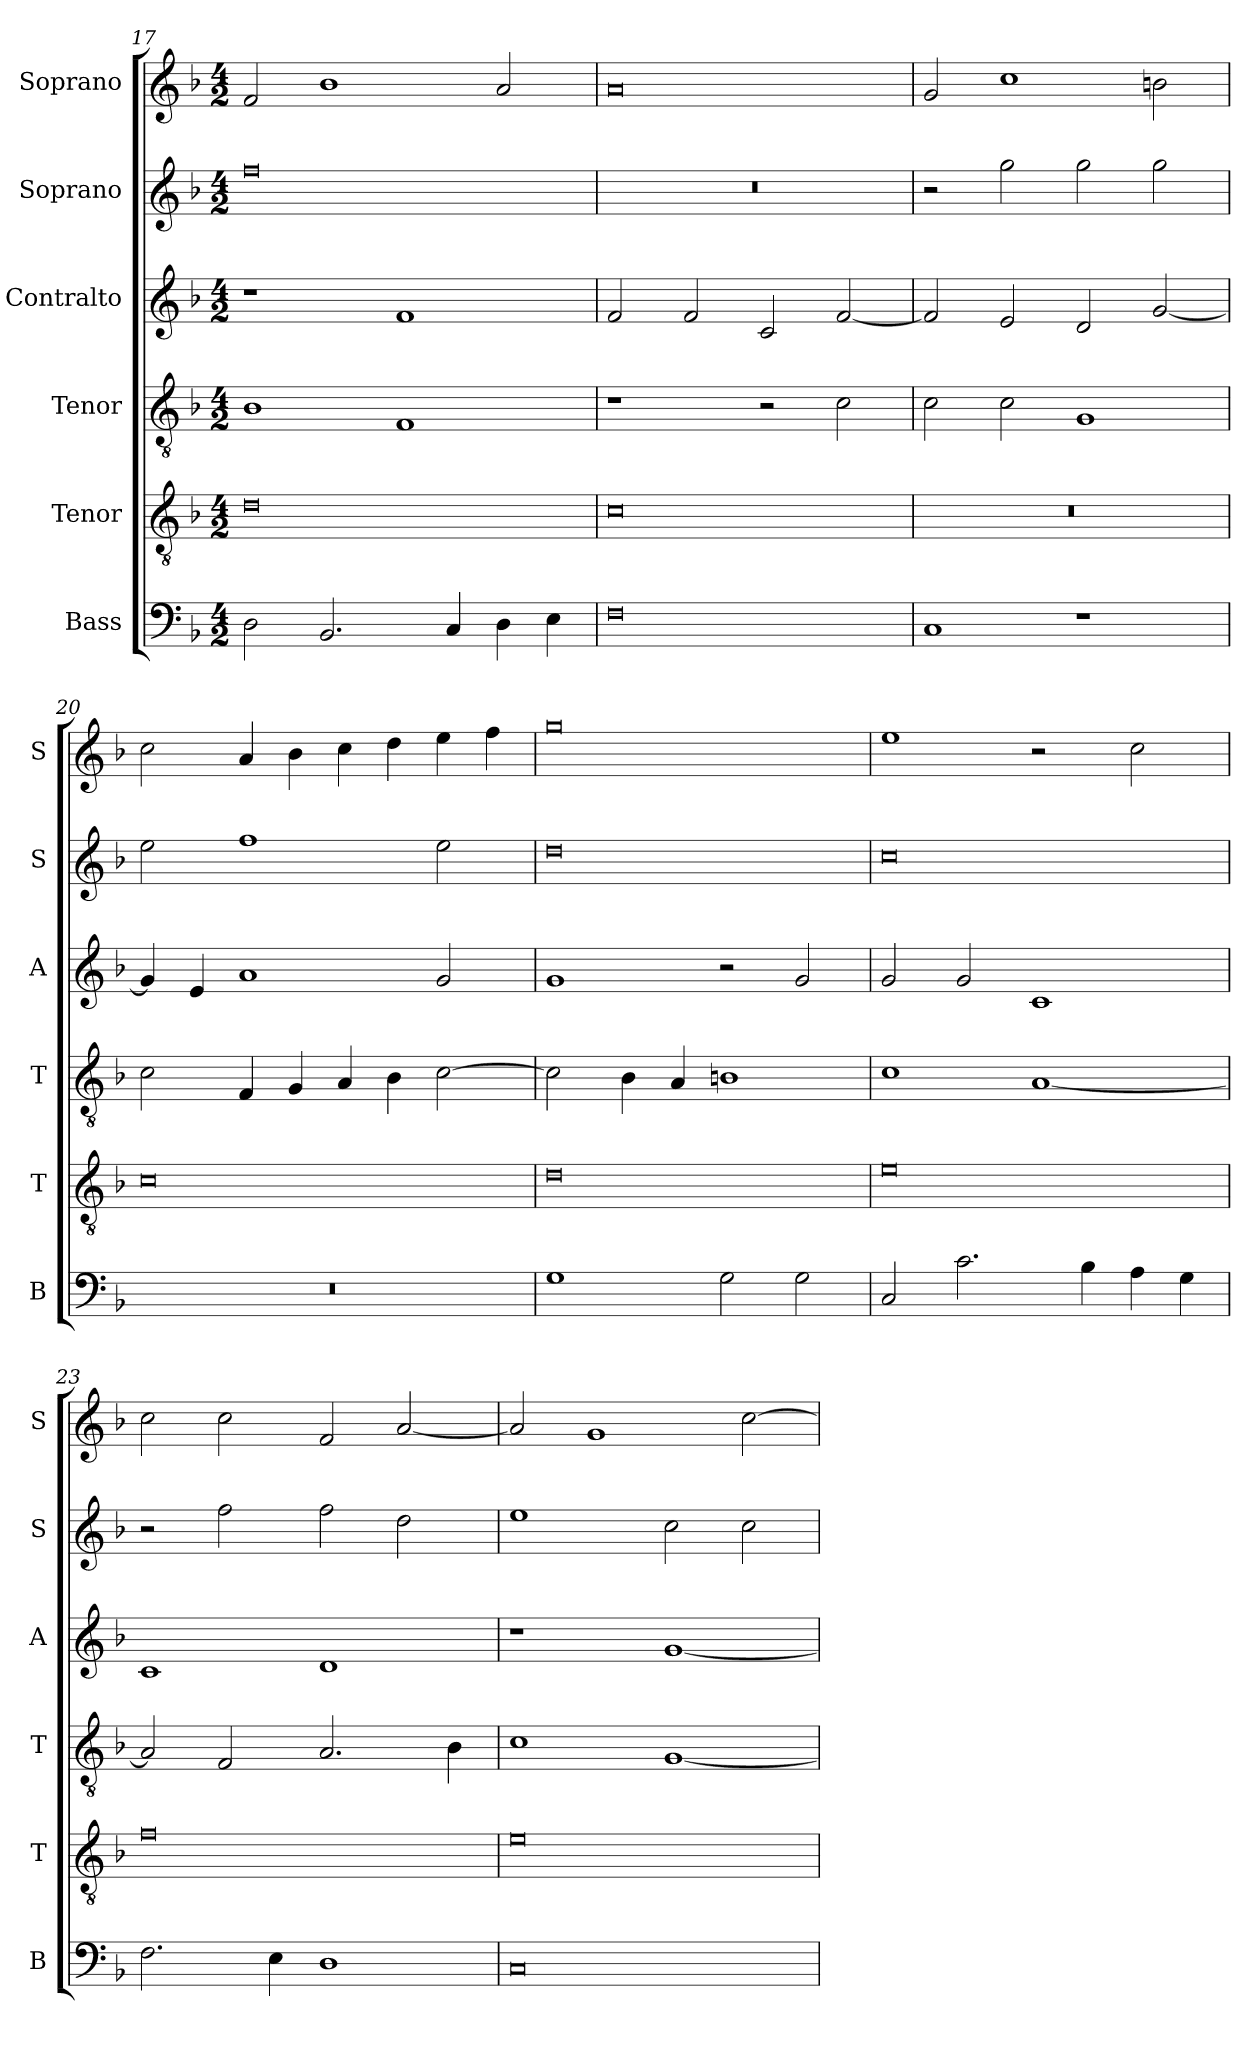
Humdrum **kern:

**kern	**kern	**kern	**kern	**kern	**kern
*part6	*part5	*part4	*part3	*part2	*part1
*staff6	*staff5	*staff4	*staff3	*staff2	*staff1
*I"Bass	*I"Tenor	*I"Tenor	*I"Contralto	*I"Soprano	*I"Soprano
*I'B	*I'T	*I'T	*I'A	*I'S	*I'S
*clefF4	*clefGv2	*clefGv2	*clefG2	*clefG2	*clefG2
*k[b-]	*k[b-]	*k[b-]	*k[b-]	*k[b-]	*k[b-]
*M4/2	*M4/2	*M4/2	*M4/2	*M4/2	*M4/2
=17	=17	=17	=17	=17	=17
2D	0d	1B-	1r	0ff	2f
2.BB-	.	.	.	.	1b-
.	.	1F	1f	.	.
4C	.	.	.	.	.
4D	.	.	.	.	2a
4E	.	.	.	.	.
=18	=18	=18	=18	=18	=18
0F	0c	1r	2f	0r	0a
.	.	.	2f	.	.
.	.	2r	2c	.	.
.	.	2c	[2f	.	.
=19	=19	=19	=19	=19	=19
1C	0r	2c	2f]	2r	2g
.	.	2c	2e	2gg	1cc
1r	.	1G	2d	2gg	.
.	.	.	[2g	2gg	2bn
=20	=20	=20	=20	=20	=20
0r	0c	2c	4g]	2ee	2cc
.	.	.	4e	.	.
.	.	4F	1a	1ff	4a
.	.	4G	.	.	4b-
.	.	4A	.	.	4cc
.	.	4B-	.	.	4dd
.	.	[2c	2g	2ee	4ee
.	.	.	.	.	4ff
=21	=21	=21	=21	=21	=21
1G	0d	2c]	1g	0dd	0gg
.	.	4B-	.	.	.
.	.	4A	.	.	.
2G	.	1Bn	2r	.	.
2G	.	.	2g	.	.
=22	=22	=22	=22	=22	=22
2C	0e	1c	2g	0cc	1ee
2.c	.	.	2g	.	.
.	.	[1A	1c	.	2r
4B-	.	.	.	.	.
4A	.	.	.	.	2cc
4G	.	.	.	.	.
=23	=23	=23	=23	=23	=23
2.F	0f	2A]	1c	2r	2cc
.	.	2F	.	2ff	2cc
4E	.	.	.	.	.
1D	.	2.A	1d	2ff	2f
.	.	.	.	2dd	[2a
.	.	4B-	.	.	.
=24	=24	=24	=24	=24	=24
0C	0e	1c	1r	1ee	2a]
.	.	.	.	.	1g
.	.	[1G	[1g	2cc	.
.	.	.	.	2cc	[2cc
=	=	=	=	=	=
*-	*-	*-	*-	*-	*-
